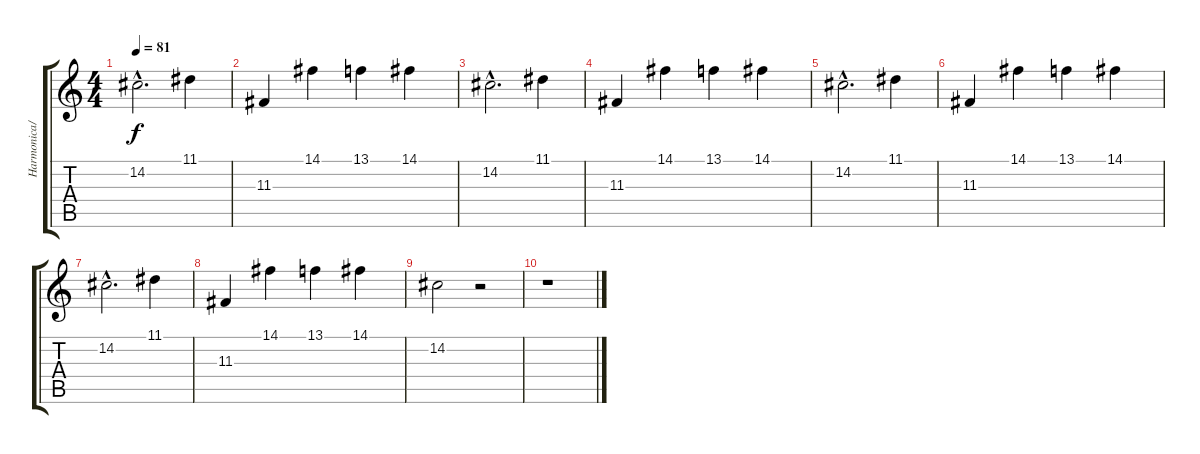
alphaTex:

\track ("Harmonica/Effect" "Harmonica/") {instrument harmonica}
\staff {score tabs}
\tuning (E4 B3 G3 D3 A2 E2) {hide}
\ts (4 4)
\tempo 81
\clef g2
\ks c
14.2{hac}.2{d dy f} 11.1.4 |
11.3.4 14.1.4 13.1.4 14.1.4 |
14.2{hac}.2{d} 11.1.4 |
11.3.4 14.1.4 13.1.4 14.1.4 |
14.2{hac}.2{d} 11.1.4 |
11.3.4 14.1.4 13.1.4 14.1.4 |
14.2{hac}.2{d} 11.1.4 |
11.3.4 14.1.4 13.1.4 14.1.4 |
14.2.2 r.2 |
r.1
